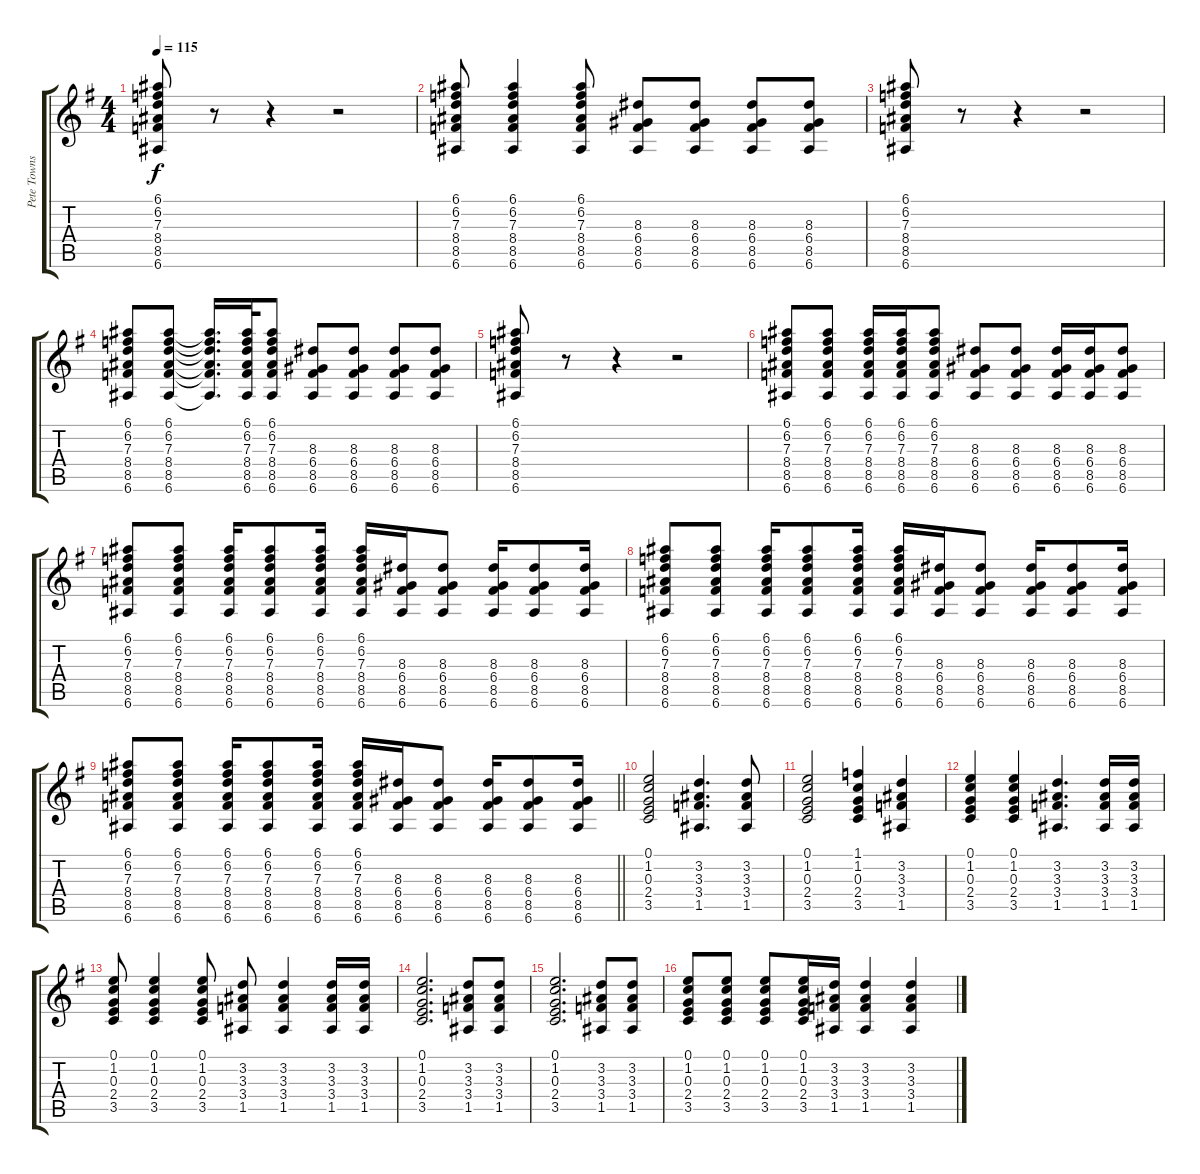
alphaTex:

\track ("Pete Townshend" "Pete Towns") {instrument overdrivenguitar}
\staff {score tabs}
\tuning (E4 B3 G3 D3 A2 E2) {hide}
\ts (4 4)
\tempo 115
\clef g2
\ks g
(6.1 6.2 7.3 8.4 8.5 6.6).8{dy f} r.8 r.4 r.2 |
(6.1 6.2 7.3 8.4 8.5 6.6).8 (6.1 6.2 7.3 8.4 8.5 6.6).4 (6.1 6.2 7.3 8.4 8.5 6.6).8 (8.3 6.4 8.5 6.6).8 (8.3 6.4 8.5 6.6).8 (8.3 6.4 8.5 6.6).8 (8.3 6.4 8.5 6.6).8 |
(6.1 6.2 7.3 8.4 8.5 6.6).8 r.8 r.4 r.2 |
(6.1 6.2 7.3 8.4 8.5 6.6).8 (6.1 6.2 7.3 8.4 8.5 6.6).8 (6.1{t} 6.2{t} 7.3{t} 8.4{t} 8.5{t} 6.6{t}).16{d} (6.1 6.2 7.3 8.4 8.5 6.6).32 (6.1 6.2 7.3 8.4 8.5 6.6).8 (8.3 6.4 8.5 6.6).8 (8.3 6.4 8.5 6.6).8 (8.3 6.4 8.5 6.6).8 (8.3 6.4 8.5 6.6).8 |
(6.1 6.2 7.3 8.4 8.5 6.6).8 r.8 r.4 r.2 |
(6.1 6.2 7.3 8.4 8.5 6.6).8 (6.1 6.2 7.3 8.4 8.5 6.6).8 (6.1 6.2 7.3 8.4 8.5 6.6).16 (6.1 6.2 7.3 8.4 8.5 6.6).16 (6.1 6.2 7.3 8.4 8.5 6.6).8 (8.3 6.4 8.5 6.6).8 (8.3 6.4 8.5 6.6).8 (8.3 6.4 8.5 6.6).16 (8.3 6.4 8.5 6.6).16 (8.3 6.4 8.5 6.6).8 |
(6.1 6.2 7.3 8.4 8.5 6.6).8 (6.1 6.2 7.3 8.4 8.5 6.6).8 (6.1 6.2 7.3 8.4 8.5 6.6).16 (6.1 6.2 7.3 8.4 8.5 6.6).8 (6.1 6.2 7.3 8.4 8.5 6.6).16 (6.1 6.2 7.3 8.4 8.5 6.6).16 (8.3 6.4 8.5 6.6).16 (8.3 6.4 8.5 6.6).8 (8.3 6.4 8.5 6.6).16 (8.3 6.4 8.5 6.6).8 (8.3 6.4 8.5 6.6).16 |
(6.1 6.2 7.3 8.4 8.5 6.6).8 (6.1 6.2 7.3 8.4 8.5 6.6).8 (6.1 6.2 7.3 8.4 8.5 6.6).16 (6.1 6.2 7.3 8.4 8.5 6.6).8 (6.1 6.2 7.3 8.4 8.5 6.6).16 (6.1 6.2 7.3 8.4 8.5 6.6).16 (8.3 6.4 8.5 6.6).16 (8.3 6.4 8.5 6.6).8 (8.3 6.4 8.5 6.6).16 (8.3 6.4 8.5 6.6).8 (8.3 6.4 8.5 6.6).16 |
\barLineRight lightlight
(6.1 6.2 7.3 8.4 8.5 6.6).8 (6.1 6.2 7.3 8.4 8.5 6.6).8 (6.1 6.2 7.3 8.4 8.5 6.6).16 (6.1 6.2 7.3 8.4 8.5 6.6).8 (6.1 6.2 7.3 8.4 8.5 6.6).16 (6.1 6.2 7.3 8.4 8.5 6.6).16 (8.3 6.4 8.5 6.6).16 (8.3 6.4 8.5 6.6).8 (8.3 6.4 8.5 6.6).16 (8.3 6.4 8.5 6.6).8 (8.3 6.4 8.5 6.6).16 |
(0.1 1.2 0.3 2.4 3.5).2 (3.2 3.3 3.4 1.5).4{d} (3.2 3.3 3.4 1.5).8 |
(0.1 1.2 0.3 2.4 3.5).2 (1.1 1.2 0.3 2.4 3.5).4 (3.2 3.3 3.4 1.5).4 |
(0.1 1.2 0.3 2.4 3.5).4 (0.1 1.2 0.3 2.4 3.5).4 (3.2 3.3 3.4 1.5).4{d} (3.2 3.3 3.4 1.5).16 (3.2 3.3 3.4 1.5).16 |
(0.1 1.2 0.3 2.4 3.5).8 (0.1 1.2 0.3 2.4 3.5).4 (0.1 1.2 0.3 2.4 3.5).8 (3.2 3.3 3.4 1.5).8 (3.2 3.3 3.4 1.5).4 (3.2 3.3 3.4 1.5).16 (3.2 3.3 3.4 1.5).16 |
(0.1 1.2 0.3 2.4 3.5).2{d} (3.2 3.3 3.4 1.5).8 (3.2 3.3 3.4 1.5).8 |
(0.1 1.2 0.3 2.4 3.5).2{d} (3.2 3.3 3.4 1.5).8 (3.2 3.3 3.4 1.5).8 |
(0.1 1.2 0.3 2.4 3.5).8 (0.1 1.2 0.3 2.4 3.5).8 (0.1 1.2 0.3 2.4 3.5).8 (0.1 1.2 0.3 2.4 3.5).16 (3.2 3.3 3.4 1.5).16 (3.2 3.3 3.4 1.5).4 (3.2 3.3 3.4 1.5).4
